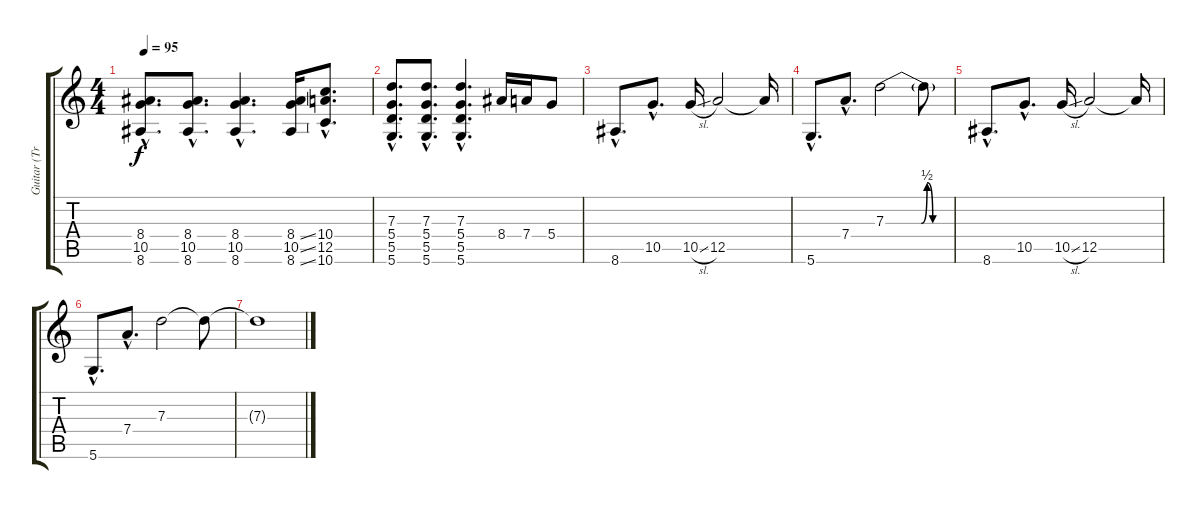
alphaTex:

\track ("Guitar (Travis Richter)" "Guitar (Tr") {instrument distortionguitar}
\staff {score tabs}
\tuning (E4 B3 G3 D3 A2 D2) {hide}
\ts (4 4)
\tempo 95
\clef g2
\ks c
(8.4{hac} 10.5{hac} 8.6{hac}).8{d dy f} (8.4{hac} 10.5{hac} 8.6{hac}).8{d} (8.4{hac} 10.5{hac} 8.6{hac}).4{d} (8.4{ss} 10.5{ss} 8.6{ss}).16 (10.4{hac} 12.5{hac} 10.6{hac}).8{d} |
(7.3{hac} 5.4{hac} 5.5{hac} 5.6{hac}).8{d} (7.3{hac} 5.4{hac} 5.5{hac} 5.6{hac}).8{d} (7.3{hac} 5.4{hac} 5.5{hac} 5.6{hac}).4{d} 8.4.16 7.4.16 5.4.8 |
8.6{hac}.8{d} 10.5{hac}.8{d} 10.5{sl}.16 12.5.2 12.5{t}.16 |
5.6{hac}.8{d} 7.4{hac}.8{d} 7.3{be (custom 0 0 31 0 36 2 41 0 50 0 60 0)}.2 7.3{t}.8 |
8.6{hac}.8{d} 10.5{hac}.8{d} 10.5{sl}.16 12.5.2 12.5{t}.16 |
5.6{hac}.8{d} 7.4{hac}.8{d} 7.3.2 7.3{t}.8 |
7.3{t}.1
